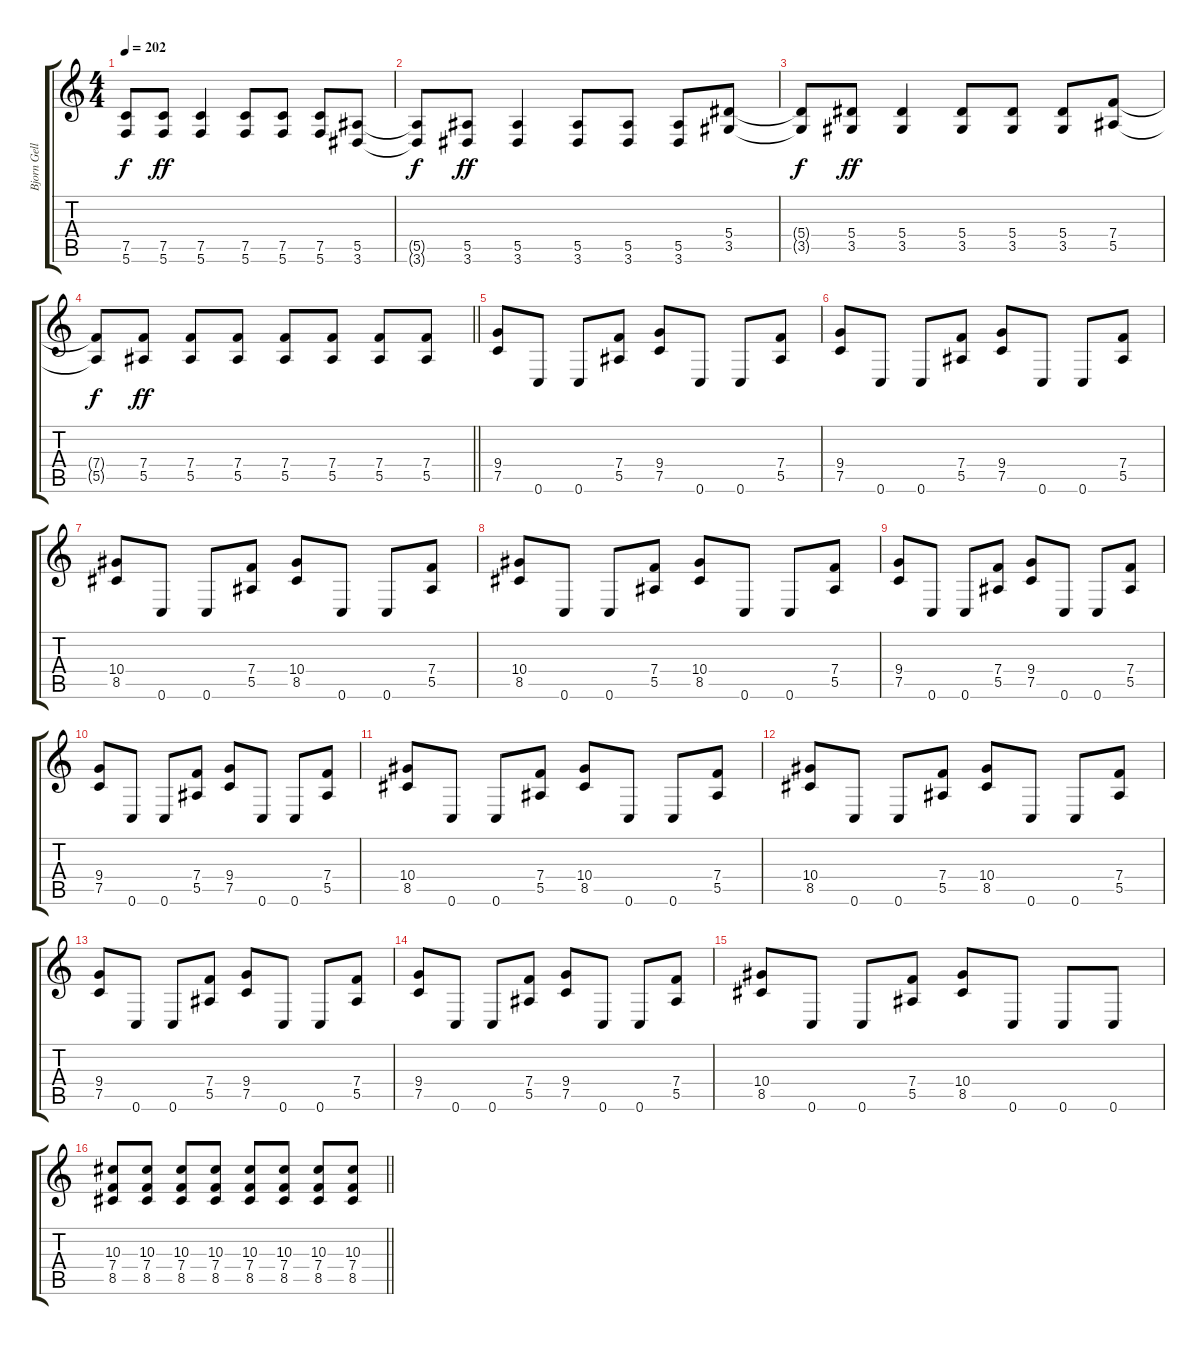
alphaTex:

\track ("Bjorn Gellotte" "Bjorn Gell") {instrument distortionguitar}
\staff {score tabs}
\tuning (C4 G3 Eb3 Bb2 F2 C2) {hide}
\ts (4 4)
\tempo 202
\clef g2
\ks c
(7.5{t} 5.6{t}).8{dy f} (7.5 5.6).8{dy ff} (7.5 5.6).4 (7.5 5.6).8 (7.5 5.6).8 (7.5 5.6).8 (5.5 3.6).8 |
(5.5{t} 3.6{t}).8{dy f} (5.5 3.6).8{dy ff} (5.5 3.6).4 (5.5 3.6).8 (5.5 3.6).8 (5.5 3.6).8 (5.4 3.5).8 |
(5.4{t} 3.5{t}).8{dy f} (5.4 3.5).8{dy ff} (5.4 3.5).4 (5.4 3.5).8 (5.4 3.5).8 (5.4 3.5).8 (7.4 5.5).8 |
\barLineRight lightlight
(7.4{t} 5.5{t}).8{dy f} (7.4 5.5).8{dy ff} (7.4 5.5).8 (7.4 5.5).8 (7.4 5.5).8 (7.4 5.5).8 (7.4 5.5).8 (7.4 5.5).8 |
(9.4 7.5).8 0.6.8 0.6.8 (7.4 5.5).8 (9.4 7.5).8 0.6.8 0.6.8 (7.4 5.5).8 |
(9.4 7.5).8 0.6.8 0.6.8 (7.4 5.5).8 (9.4 7.5).8 0.6.8 0.6.8 (7.4 5.5).8 |
(10.4 8.5).8 0.6.8 0.6.8 (7.4 5.5).8 (10.4 8.5).8 0.6.8 0.6.8 (7.4 5.5).8 |
(10.4 8.5).8 0.6.8 0.6.8 (7.4 5.5).8 (10.4 8.5).8 0.6.8 0.6.8 (7.4 5.5).8 |
(9.4 7.5).8 0.6.8 0.6.8 (7.4 5.5).8 (9.4 7.5).8 0.6.8 0.6.8 (7.4 5.5).8 |
(9.4 7.5).8 0.6.8 0.6.8 (7.4 5.5).8 (9.4 7.5).8 0.6.8 0.6.8 (7.4 5.5).8 |
(10.4 8.5).8 0.6.8 0.6.8 (7.4 5.5).8 (10.4 8.5).8 0.6.8 0.6.8 (7.4 5.5).8 |
(10.4 8.5).8 0.6.8 0.6.8 (7.4 5.5).8 (10.4 8.5).8 0.6.8 0.6.8 (7.4 5.5).8 |
(9.4 7.5).8 0.6.8 0.6.8 (7.4 5.5).8 (9.4 7.5).8 0.6.8 0.6.8 (7.4 5.5).8 |
(9.4 7.5).8 0.6.8 0.6.8 (7.4 5.5).8 (9.4 7.5).8 0.6.8 0.6.8 (7.4 5.5).8 |
(10.4 8.5).8 0.6.8 0.6.8 (7.4 5.5).8 (10.4 8.5).8 0.6.8 0.6.8 0.6.8 |
\barLineRight lightlight
(10.3 7.4 8.5).8 (10.3 7.4 8.5).8 (10.3 7.4 8.5).8 (10.3 7.4 8.5).8 (10.3 7.4 8.5).8 (10.3 7.4 8.5).8 (10.3 7.4 8.5).8 (10.3 7.4 8.5).8
